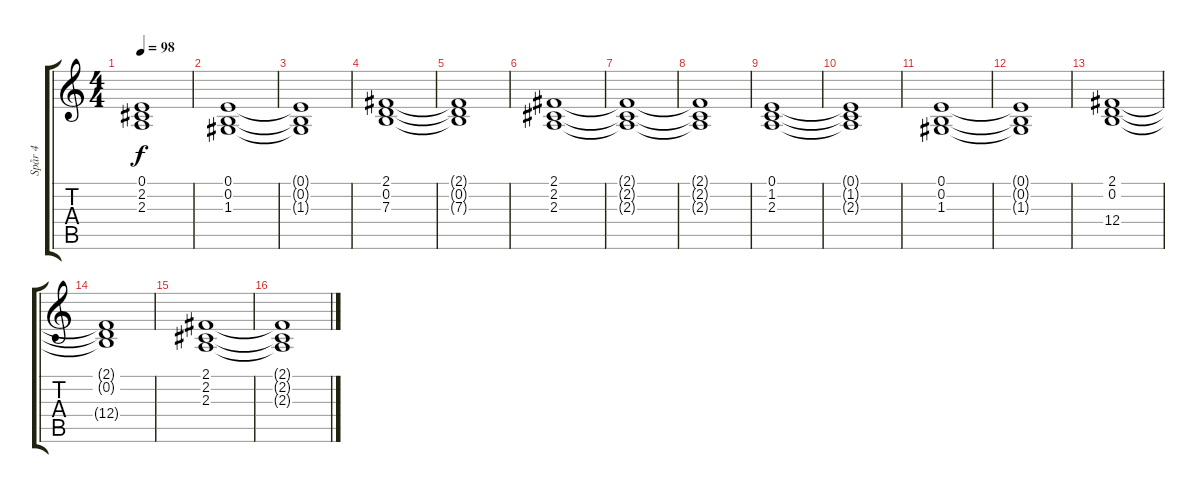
\track ("Spår 4" "Spår 4") {instrument stringensemble1}
\staff {score tabs}
\tuning (E4 B3 G3 D3 A2 E2) {hide}
\ts (4 4)
\tempo 98
\clef g2
\ks c
(0.1{t} 2.2{t} 2.3{t}).1{dy f} |
(0.1 0.2 1.3).1 |
(0.1{t} 0.2{t} 1.3{t}).1 |
(2.1 0.2 7.3).1 |
(2.1{t} 0.2{t} 7.3{t}).1 |
(2.1 2.2 2.3).1 |
(2.1{t} 2.2{t} 2.3{t}).1 |
(2.1{t} 2.2{t} 2.3{t}).1 |
(0.1 1.2 2.3).1 |
(0.1{t} 1.2{t} 2.3{t}).1 |
(0.1 0.2 1.3).1 |
(0.1{t} 0.2{t} 1.3{t}).1 |
(2.1 0.2 12.4).1 |
(2.1{t} 0.2{t} 12.4{t}).1 |
(2.1 2.2 2.3).1 |
(2.1{t} 2.2{t} 2.3{t}).1
